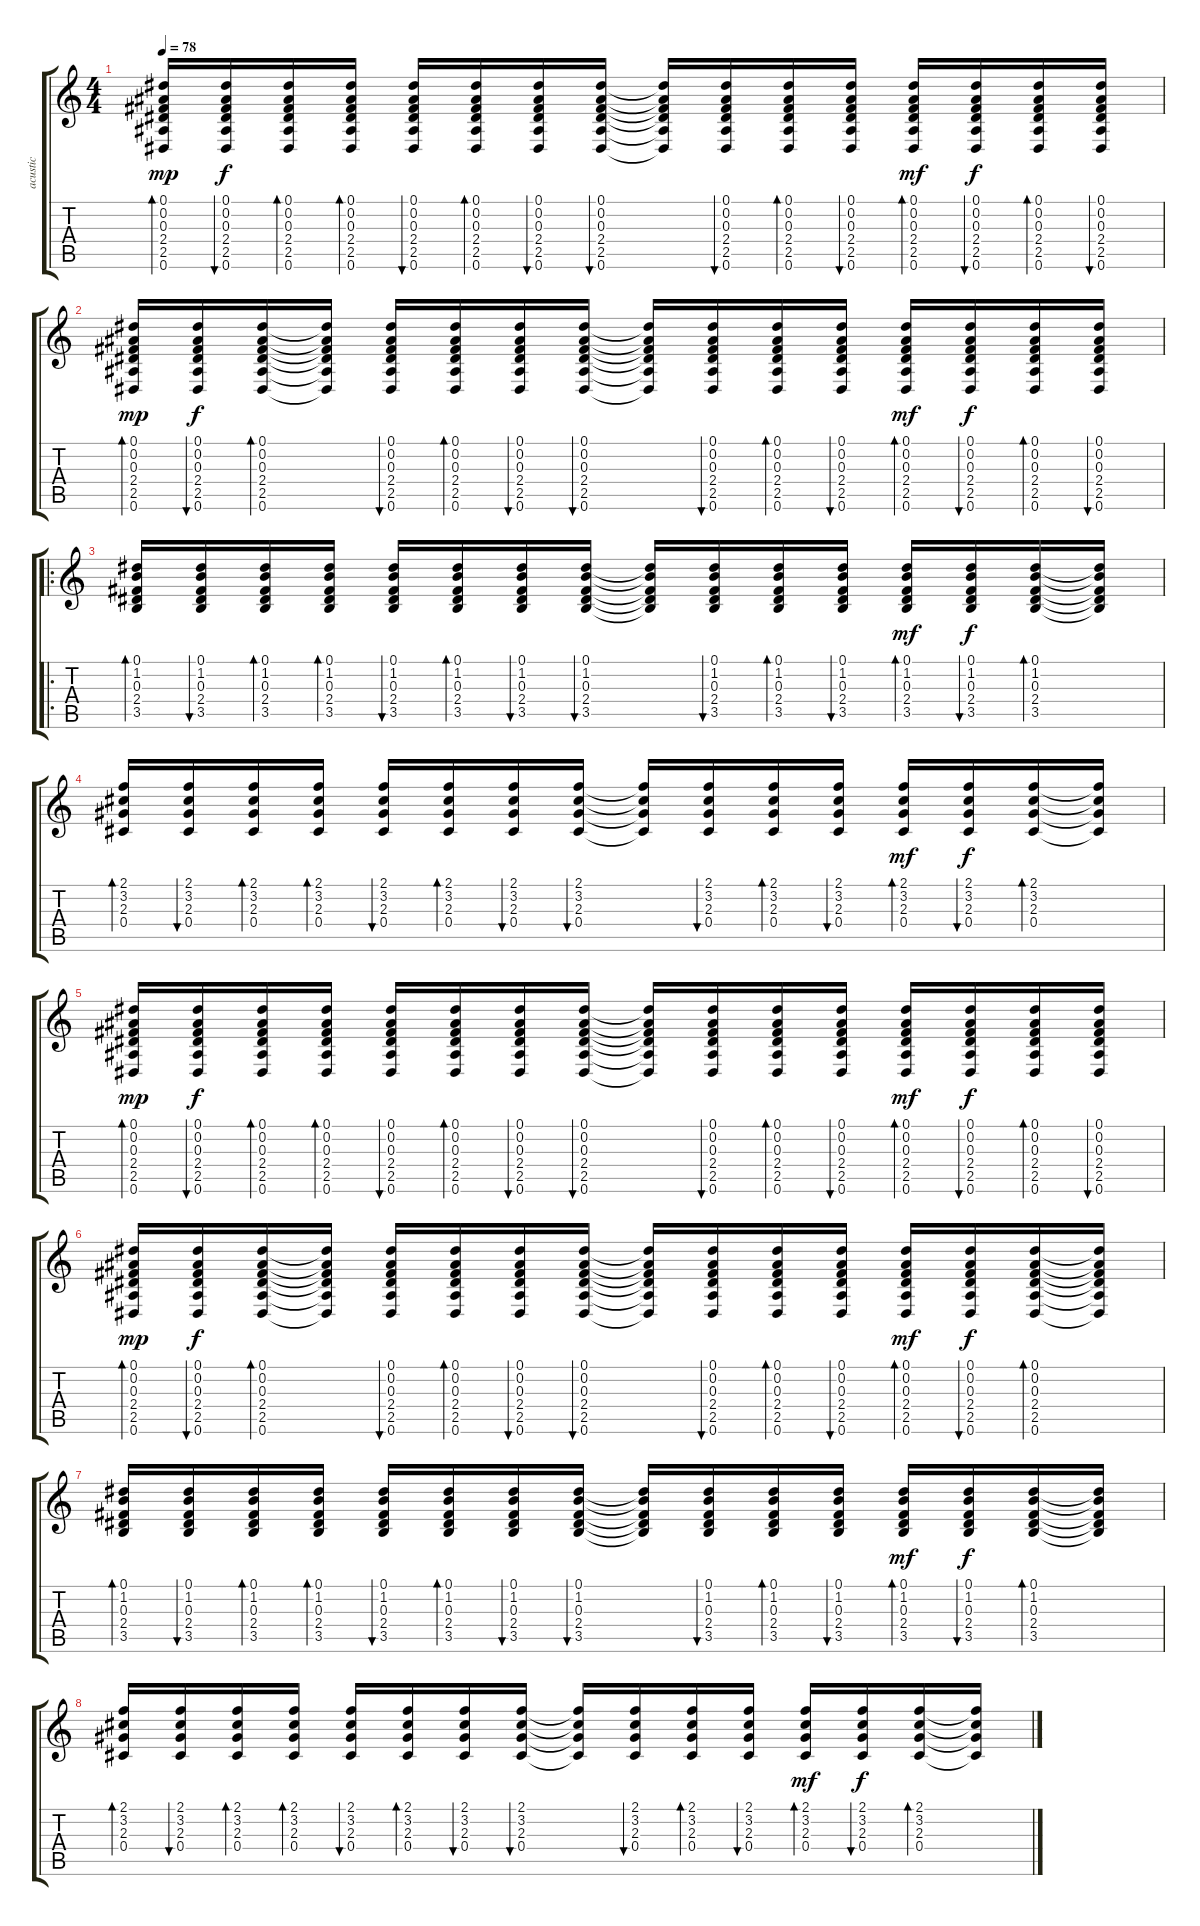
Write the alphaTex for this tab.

\track ("acustic" "acustic") {instrument acousticguitarsteel}
\staff {score tabs}
\tuning (Eb4 Bb3 Gb3 Db3 Ab2 Eb2) {hide}
\ts (4 4)
\tempo 78
\clef g2
\ks c
(0.1 0.2 0.3 2.4 2.5 0.6).16{bd 30 dy mp} (0.1 0.2 0.3 2.4 2.5 0.6).16{bu 30 dy f} (0.1 0.2 0.3 2.4 2.5 0.6).16{bd 30} (0.1 0.2 0.3 2.4 2.5 0.6).16{bd 30} (0.1 0.2 0.3 2.4 2.5 0.6).16{bu 30} (0.1 0.2 0.3 2.4 2.5 0.6).16{bd 30} (0.1 0.2 0.3 2.4 2.5 0.6).16{bu 30} (0.1 0.2 0.3 2.4 2.5 0.6).16{bu 30} (0.1{t} 0.2{t} 0.3{t} 2.4{t} 2.5{t} 0.6{t}).16 (0.1 0.2 0.3 2.4 2.5 0.6).16{bu 30} (0.1 0.2 0.3 2.4 2.5 0.6).16{bd 30} (0.1 0.2 0.3 2.4 2.5 0.6).16{bu 30} (0.1 0.2 0.3 2.4 2.5 0.6).16{bd 60 dy mf} (0.1 0.2 0.3 2.4 2.5 0.6).16{bu 30 dy f} (0.1 0.2 0.3 2.4 2.5 0.6).16{bd 30} (0.1 0.2 0.3 2.4 2.5 0.6).16{bu 30} |
(0.1 0.2 0.3 2.4 2.5 0.6).16{bd 30 dy mp} (0.1 0.2 0.3 2.4 2.5 0.6).16{bu 30 dy f} (0.1 0.2 0.3 2.4 2.5 0.6).16{bd 30} (0.1{t} 0.2{t} 0.3{t} 2.4{t} 2.5{t} 0.6{t}).16 (0.1 0.2 0.3 2.4 2.5 0.6).16{bu 30} (0.1 0.2 0.3 2.4 2.5 0.6).16{bd 30} (0.1 0.2 0.3 2.4 2.5 0.6).16{bu 30} (0.1 0.2 0.3 2.4 2.5 0.6).16{bu 30} (0.1{t} 0.2{t} 0.3{t} 2.4{t} 2.5{t} 0.6{t}).16 (0.1 0.2 0.3 2.4 2.5 0.6).16{bu 30} (0.1 0.2 0.3 2.4 2.5 0.6).16{bd 30} (0.1 0.2 0.3 2.4 2.5 0.6).16{bu 30} (0.1 0.2 0.3 2.4 2.5 0.6).16{bd 60 dy mf} (0.1 0.2 0.3 2.4 2.5 0.6).16{bu 30 dy f} (0.1 0.2 0.3 2.4 2.5 0.6).16{bd 30} (0.1 0.2 0.3 2.4 2.5 0.6).16{bu 30} |
\ro
(0.1 1.2 0.3 2.4 3.5).16{bd 30} (0.1 1.2 0.3 2.4 3.5).16{bu 30} (0.1 1.2 0.3 2.4 3.5).16{bd 30} (0.1 1.2 0.3 2.4 3.5).16{bd 30} (0.1 1.2 0.3 2.4 3.5).16{bu 30} (0.1 1.2 0.3 2.4 3.5).16{bd 30} (0.1 1.2 0.3 2.4 3.5).16{bu 30} (0.1 1.2 0.3 2.4 3.5).16{bu 30} (0.1{t} 1.2{t} 0.3{t} 2.4{t} 3.5{t}).16 (0.1 1.2 0.3 2.4 3.5).16{bu 30} (0.1 1.2 0.3 2.4 3.5).16{bd 30} (0.1 1.2 0.3 2.4 3.5).16{bu 30} (0.1 1.2 0.3 2.4 3.5).16{bd 60 dy mf} (0.1 1.2 0.3 2.4 3.5).16{bu 30 dy f} (0.1 1.2 0.3 2.4 3.5).16{bd 30} (0.1{t} 1.2{t} 0.3{t} 2.4{t} 3.5{t}).16 |
(2.1 3.2 2.3 0.4).16{bd 30} (2.1 3.2 2.3 0.4).16{bu 30} (2.1 3.2 2.3 0.4).16{bd 30} (2.1 3.2 2.3 0.4).16{bd 30} (2.1 3.2 2.3 0.4).16{bu 30} (2.1 3.2 2.3 0.4).16{bd 30} (2.1 3.2 2.3 0.4).16{bu 30} (2.1 3.2 2.3 0.4).16{bu 30} (2.1{t} 3.2{t} 2.3{t} 0.4{t}).16 (2.1 3.2 2.3 0.4).16{bu 30} (2.1 3.2 2.3 0.4).16{bd 30} (2.1 3.2 2.3 0.4).16{bu 30} (2.1 3.2 2.3 0.4).16{bd 60 dy mf} (2.1 3.2 2.3 0.4).16{bu 30 dy f} (2.1 3.2 2.3 0.4).16{bd 30} (2.1{t} 3.2{t} 2.3{t} 0.4{t}).16 |
(0.1 0.2 0.3 2.4 2.5 0.6).16{bd 30 dy mp} (0.1 0.2 0.3 2.4 2.5 0.6).16{bu 30 dy f} (0.1 0.2 0.3 2.4 2.5 0.6).16{bd 30} (0.1 0.2 0.3 2.4 2.5 0.6).16{bd 30} (0.1 0.2 0.3 2.4 2.5 0.6).16{bu 30} (0.1 0.2 0.3 2.4 2.5 0.6).16{bd 30} (0.1 0.2 0.3 2.4 2.5 0.6).16{bu 30} (0.1 0.2 0.3 2.4 2.5 0.6).16{bu 30} (0.1{t} 0.2{t} 0.3{t} 2.4{t} 2.5{t} 0.6{t}).16 (0.1 0.2 0.3 2.4 2.5 0.6).16{bu 30} (0.1 0.2 0.3 2.4 2.5 0.6).16{bd 30} (0.1 0.2 0.3 2.4 2.5 0.6).16{bu 30} (0.1 0.2 0.3 2.4 2.5 0.6).16{bd 60 dy mf} (0.1 0.2 0.3 2.4 2.5 0.6).16{bu 30 dy f} (0.1 0.2 0.3 2.4 2.5 0.6).16{bd 30} (0.1 0.2 0.3 2.4 2.5 0.6).16{bu 30} |
(0.1 0.2 0.3 2.4 2.5 0.6).16{bd 30 dy mp} (0.1 0.2 0.3 2.4 2.5 0.6).16{bu 30 dy f} (0.1 0.2 0.3 2.4 2.5 0.6).16{bd 30} (0.1{t} 0.2{t} 0.3{t} 2.4{t} 2.5{t} 0.6{t}).16 (0.1 0.2 0.3 2.4 2.5 0.6).16{bu 30} (0.1 0.2 0.3 2.4 2.5 0.6).16{bd 30} (0.1 0.2 0.3 2.4 2.5 0.6).16{bu 30} (0.1 0.2 0.3 2.4 2.5 0.6).16{bu 30} (0.1{t} 0.2{t} 0.3{t} 2.4{t} 2.5{t} 0.6{t}).16 (0.1 0.2 0.3 2.4 2.5 0.6).16{bu 30} (0.1 0.2 0.3 2.4 2.5 0.6).16{bd 30} (0.1 0.2 0.3 2.4 2.5 0.6).16{bu 30} (0.1 0.2 0.3 2.4 2.5 0.6).16{bd 60 dy mf} (0.1 0.2 0.3 2.4 2.5 0.6).16{bu 30 dy f} (0.1 0.2 0.3 2.4 2.5 0.6).16{bd 240} (0.1{t} 0.2{t} 0.3{t} 2.4{t} 2.5{t} 0.6{t}).16 |
(0.1 1.2 0.3 2.4 3.5).16{bd 30} (0.1 1.2 0.3 2.4 3.5).16{bu 30} (0.1 1.2 0.3 2.4 3.5).16{bd 30} (0.1 1.2 0.3 2.4 3.5).16{bd 30} (0.1 1.2 0.3 2.4 3.5).16{bu 30} (0.1 1.2 0.3 2.4 3.5).16{bd 30} (0.1 1.2 0.3 2.4 3.5).16{bu 30} (0.1 1.2 0.3 2.4 3.5).16{bu 30} (0.1{t} 1.2{t} 0.3{t} 2.4{t} 3.5{t}).16 (0.1 1.2 0.3 2.4 3.5).16{bu 30} (0.1 1.2 0.3 2.4 3.5).16{bd 30} (0.1 1.2 0.3 2.4 3.5).16{bu 30} (0.1 1.2 0.3 2.4 3.5).16{bd 60 dy mf} (0.1 1.2 0.3 2.4 3.5).16{bu 30 dy f} (0.1 1.2 0.3 2.4 3.5).16{bd 30} (0.1{t} 1.2{t} 0.3{t} 2.4{t} 3.5{t}).16 |
(2.1 3.2 2.3 0.4).16{bd 30} (2.1 3.2 2.3 0.4).16{bu 30} (2.1 3.2 2.3 0.4).16{bd 30} (2.1 3.2 2.3 0.4).16{bd 30} (2.1 3.2 2.3 0.4).16{bu 30} (2.1 3.2 2.3 0.4).16{bd 30} (2.1 3.2 2.3 0.4).16{bu 30} (2.1 3.2 2.3 0.4).16{bu 30} (2.1{t} 3.2{t} 2.3{t} 0.4{t}).16 (2.1 3.2 2.3 0.4).16{bu 30} (2.1 3.2 2.3 0.4).16{bd 30} (2.1 3.2 2.3 0.4).16{bu 30} (2.1 3.2 2.3 0.4).16{bd 60 dy mf} (2.1 3.2 2.3 0.4).16{bu 30 dy f} (2.1 3.2 2.3 0.4).16{bd 30} (2.1{t} 3.2{t} 2.3{t} 0.4{t}).16
